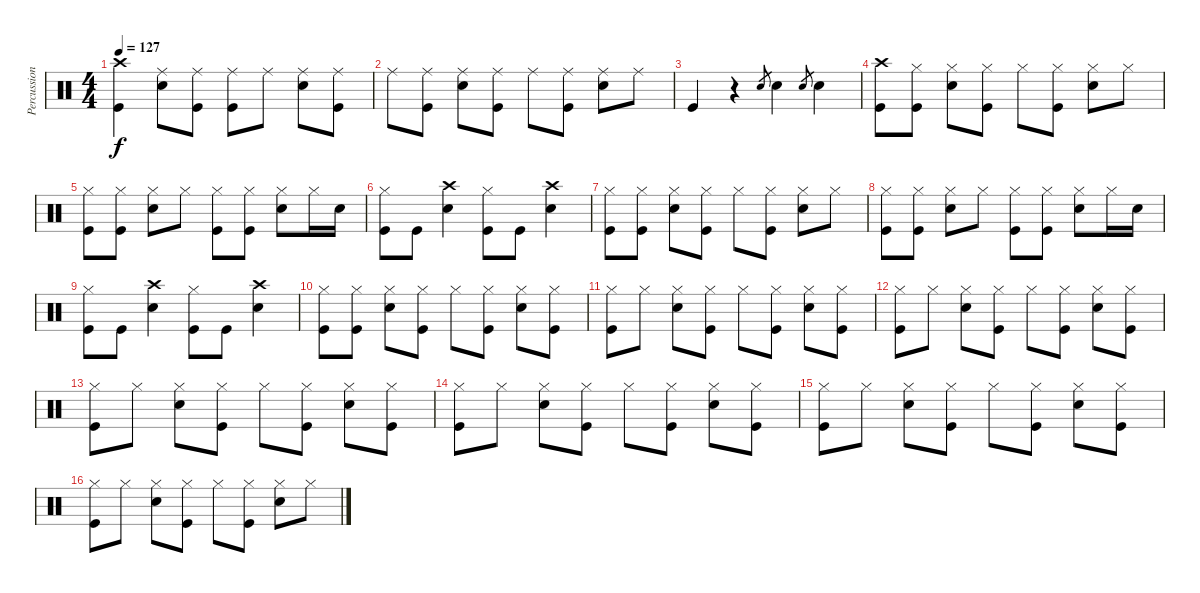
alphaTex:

\track ("Percussion" "Percussion") {instrument percussion}
\staff {score}
\articulation defaults
\ts (4 4)
\tempo 127
\clef neutral
\ks c
("Crash high (hit)" "Kick (hit)").4{dy f} ("Ride (middle)" "Snare (hit) 2").8 ("Kick (hit)" "Ride (middle)").8 ("Ride (middle)" "Kick (hit)").8 "Ride (middle)".8 ("Snare (hit) 2" "Ride (middle)").8 ("Ride (middle)" "Kick (hit)").8 |
"Ride (middle)".8 ("Kick (hit)" "Ride (middle)").8 ("Ride (middle)" "Snare (hit) 2").8 ("Kick (hit)" "Ride (middle)").8 "Ride (middle)".8 ("Ride (middle)" "Kick (hit)").8 ("Snare (hit) 2" "Ride (middle)").8 "Ride (middle)".8 |
"Kick (hit)".4 r.4 "Snare (hit) 2".8{gr} "Snare (hit) 2".4 "Snare (hit) 2".8{gr} "Snare (hit) 2".4 |
("Crash high (hit)" "Kick (hit)").8 ("Hi-Hat (closed)" "Kick (hit)").8 ("Hi-Hat (closed)" "Snare (hit) 2").8 ("Hi-Hat (closed)" "Kick (hit)").8 "Hi-Hat (closed)".8 ("Hi-Hat (closed)" "Kick (hit)").8 ("Hi-Hat (closed)" "Snare (hit) 2").8 "Hi-Hat (closed)".8 |
("Hi-Hat (closed)" "Kick (hit)").8 ("Hi-Hat (closed)" "Kick (hit)").8 ("Hi-Hat (closed)" "Snare (hit) 2").8 "Hi-Hat (closed)".8 ("Hi-Hat (closed)" "Kick (hit)").8 ("Hi-Hat (closed)" "Kick (hit)").8 ("Hi-Hat (closed)" "Snare (hit) 2").8 "Hi-Hat (closed)".16 "Snare (hit) 2".16 |
("Kick (hit)" "Hi-Hat (closed)").8 "Kick (hit)".8 ("Crash high (hit)" "Snare (hit) 2").4 ("Kick (hit)" "Hi-Hat (closed)").8 "Kick (hit)".8 ("Crash high (hit)" "Snare (hit) 2").4 |
("Hi-Hat (closed)" "Kick (hit)").8 ("Hi-Hat (closed)" "Kick (hit)").8 ("Hi-Hat (closed)" "Snare (hit) 2").8 ("Hi-Hat (closed)" "Kick (hit)").8 "Hi-Hat (closed)".8 ("Hi-Hat (closed)" "Kick (hit)").8 ("Hi-Hat (closed)" "Snare (hit) 2").8 "Hi-Hat (closed)".8 |
("Hi-Hat (closed)" "Kick (hit)").8 ("Hi-Hat (closed)" "Kick (hit)").8 ("Hi-Hat (closed)" "Snare (hit) 2").8 "Hi-Hat (closed)".8 ("Hi-Hat (closed)" "Kick (hit)").8 ("Hi-Hat (closed)" "Kick (hit)").8 ("Hi-Hat (closed)" "Snare (hit) 2").8 "Hi-Hat (closed)".16 "Snare (hit) 2".16 |
("Kick (hit)" "Hi-Hat (closed)").8 "Kick (hit)".8 ("Crash high (hit)" "Snare (hit) 2").4 ("Kick (hit)" "Hi-Hat (closed)").8 "Kick (hit)".8 ("Crash high (hit)" "Snare (hit) 2").4 |
("Hi-Hat (closed)" "Kick (hit)").8 ("Hi-Hat (closed)" "Kick (hit)").8 ("Hi-Hat (closed)" "Snare (hit) 2").8 ("Hi-Hat (closed)" "Kick (hit)").8 "Hi-Hat (closed)".8 ("Hi-Hat (closed)" "Kick (hit)").8 ("Hi-Hat (closed)" "Snare (hit) 2").8 ("Hi-Hat (closed)" "Kick (hit)").8 |
("Kick (hit)" "Hi-Hat (closed)").8 "Hi-Hat (closed)".8 ("Snare (hit) 2" "Hi-Hat (closed)").8 ("Kick (hit)" "Hi-Hat (closed)").8 "Hi-Hat (closed)".8 ("Kick (hit)" "Hi-Hat (closed)").8 ("Snare (hit) 2" "Hi-Hat (closed)").8 ("Kick (hit)" "Hi-Hat (closed)").8 |
("Hi-Hat (closed)" "Kick (hit)").8 "Hi-Hat (closed)".8 ("Hi-Hat (closed)" "Snare (hit) 2").8 ("Hi-Hat (closed)" "Kick (hit)").8 "Hi-Hat (closed)".8 ("Hi-Hat (closed)" "Kick (hit)").8 ("Hi-Hat (closed)" "Snare (hit) 2").8 ("Hi-Hat (closed)" "Kick (hit)").8 |
("Kick (hit)" "Hi-Hat (closed)").8 "Hi-Hat (closed)".8 ("Snare (hit) 2" "Hi-Hat (closed)").8 ("Kick (hit)" "Hi-Hat (closed)").8 "Hi-Hat (closed)".8 ("Kick (hit)" "Hi-Hat (closed)").8 ("Snare (hit) 2" "Hi-Hat (closed)").8 ("Kick (hit)" "Hi-Hat (closed)").8 |
("Hi-Hat (closed)" "Kick (hit)").8 "Hi-Hat (closed)".8 ("Hi-Hat (closed)" "Snare (hit) 2").8 ("Hi-Hat (closed)" "Kick (hit)").8 "Hi-Hat (closed)".8 ("Hi-Hat (closed)" "Kick (hit)").8 ("Hi-Hat (closed)" "Snare (hit) 2").8 ("Hi-Hat (closed)" "Kick (hit)").8 |
("Kick (hit)" "Hi-Hat (closed)").8 "Hi-Hat (closed)".8 ("Snare (hit) 2" "Hi-Hat (closed)").8 ("Kick (hit)" "Hi-Hat (closed)").8 "Hi-Hat (closed)".8 ("Kick (hit)" "Hi-Hat (closed)").8 ("Snare (hit) 2" "Hi-Hat (closed)").8 ("Kick (hit)" "Hi-Hat (closed)").8 |
("Hi-Hat (closed)" "Kick (hit)").8 "Hi-Hat (closed)".8 ("Hi-Hat (closed)" "Snare (hit) 2").8 ("Hi-Hat (closed)" "Kick (hit)").8 "Hi-Hat (closed)".8 ("Hi-Hat (closed)" "Kick (hit)").8 ("Hi-Hat (closed)" "Snare (hit) 2").8 "Hi-Hat (closed)".8
